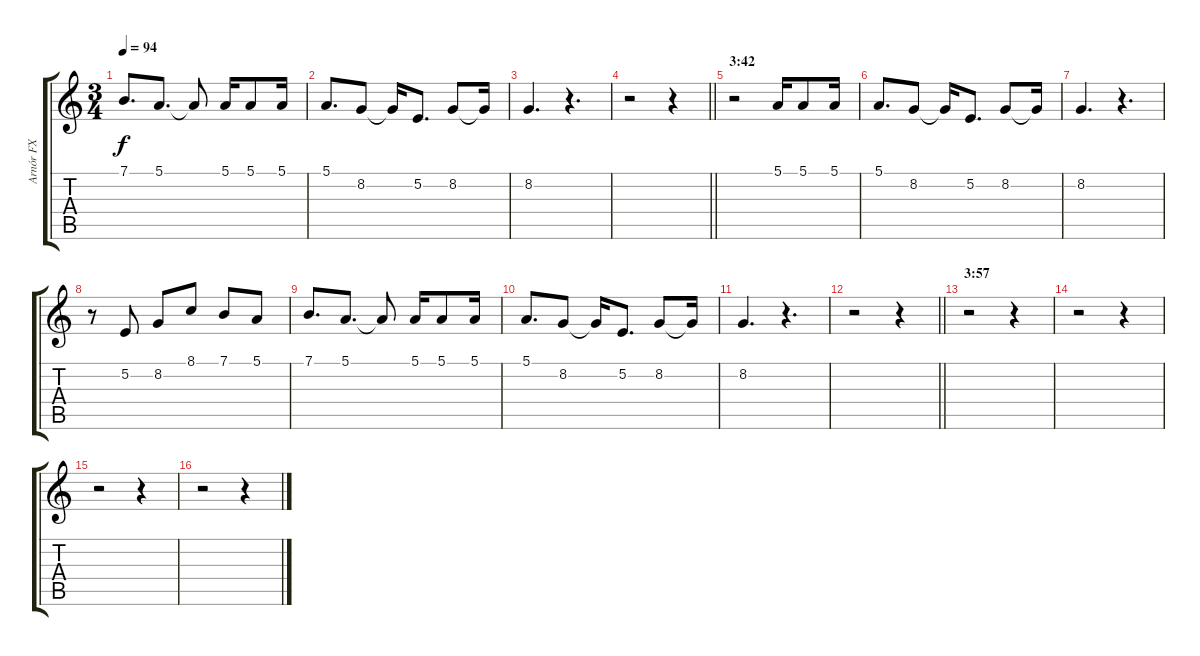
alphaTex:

\track ("Arnór FX" "Arnór FX") {instrument pad4choir}
\staff {score tabs}
\tuning (E4 B3 G3 D3 A2 E2) {hide}
\ts (3 4)
\tempo 94
\clef g2
\ks c
7.1.8{d dy f} 5.1.8{d} 5.1{t}.8{volume 10} 5.1.16{volume 14} 5.1.8 5.1.16 |
5.1.8{d} 8.2.8 8.2{t}.16{volume 10} 5.2.8{d volume 14} 8.2.8 8.2{t}.16{volume 10} |
8.2.4{d} r.4{d} |
\barLineRight lightlight
r.2 r.4 |
\section ("" "3:42")
r.2 5.1.16 5.1.8 5.1.16 |
5.1.8{d} 8.2.8 8.2{t}.16{volume 10} 5.2.8{d volume 14} 8.2.8 8.2{t}.16{volume 10} |
8.2.4{d} r.4{d} |
r.8 5.2.8 8.2.8 8.1.8 7.1.8 5.1.8 |
7.1.8{d} 5.1.8{d} 5.1{t}.8{volume 10} 5.1.16{volume 14} 5.1.8 5.1.16 |
5.1.8{d} 8.2.8 8.2{t}.16{volume 10} 5.2.8{d volume 14} 8.2.8 8.2{t}.16{volume 10} |
8.2.4{d} r.4{d} |
\barLineRight lightlight
r.2 r.4 |
\section ("" "3:57")
r.2 r.4 |
r.2 r.4 |
r.2 r.4 |
r.2 r.4
